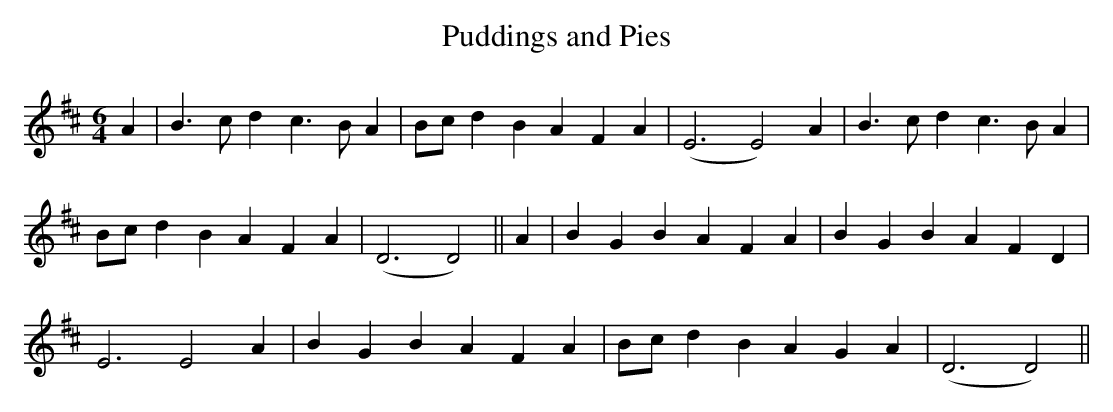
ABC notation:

X:1
T:Puddings and Pies
M:6/4
L:1/8
K:D
A2|B3c d2 c3BA2|Bcd2B2 A2F2A2|(E6E4)A2|B3c d2 c3BA2|
Bc d2B2 A2F2A2|(D6D4)||A2|B2G2B2 A2F2A2|B2G2B2 A2F2D2|
E6 E4A2|B2G2B2 A2F2A2|Bcd2B2 A2G2A2|(D6 D4)||
